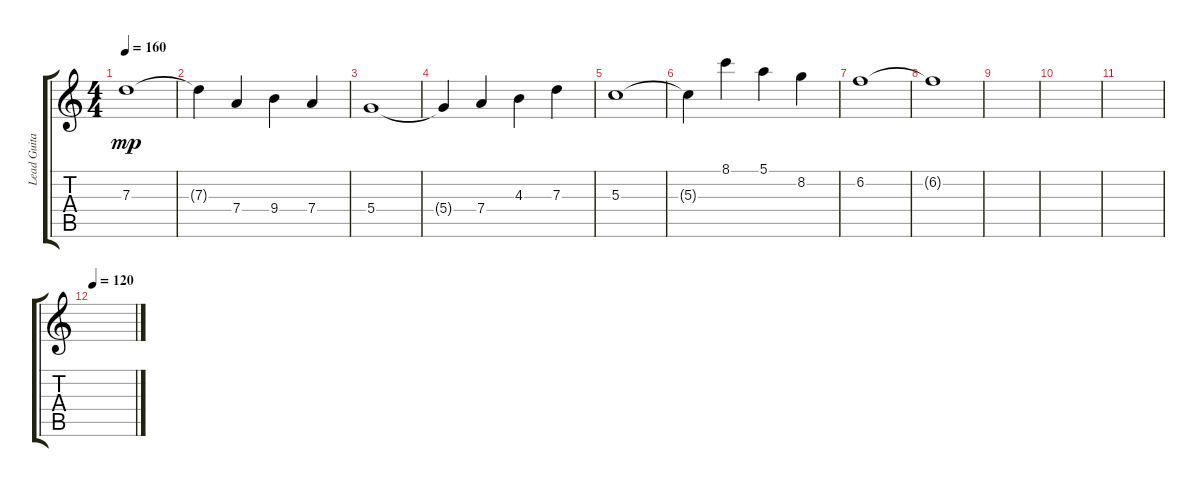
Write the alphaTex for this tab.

\track ("Lead Guitar" "Lead Guita") {instrument distortionguitar}
\staff {score tabs}
\tuning (E4 B3 G3 D3 A2 E2) {hide}
\ts (4 4)
\tempo 160
\clef g2
\ks c
7.3.1{dy mp} |
7.3{t}.4 7.4.4 9.4.4 7.4.4 |
5.4.1 |
5.4{t}.4 7.4.4 4.3.4 7.3.4 |
5.3.1 |
5.3{t}.4 8.1.4 5.1.4 8.2.4 |
6.2.1 |
6.2{t}.1 |
|
|
|
\tempo 120
